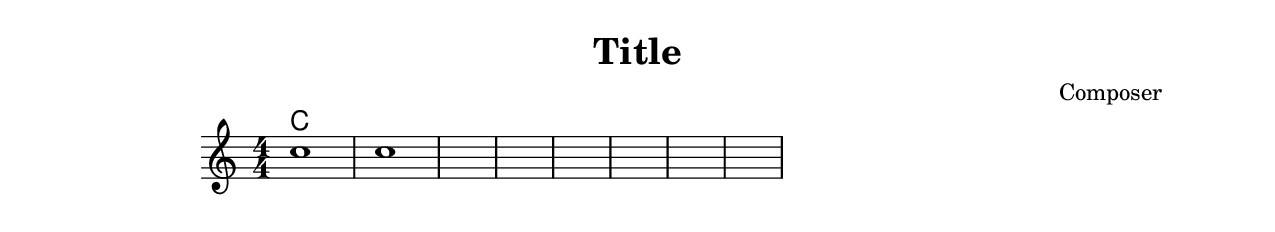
\version "2.23.11"

\include "settings.ily"
verse = \relative c'' {
  c1 |
}

chorus = \relative c'' {
  c1 |
}

melody_verse = \new Voice \with {
  \consists "Pitch_squash_engraver"
} \relative c' {
  \improvisationOn
  \verse
}

melody_chorus = \new Voice \with {
  \consists "Pitch_squash_engraver"
} \relative c' {
  \improvisationOn
  \chorus
}

melody = {
  \verse
  \chorus
}

intro = \chordmode {
  c1  |
}

changes = \chords {
  \intro
}

key_and_time = {
  \key c \major
  \time 4/4
}

verse = {
  s1 * 4 |
}

chorus = {
  s1 * 4 |
}

structure = {
  \key_and_time
  \verse
  \chorus
}


\header {
  title = "Title"
  composer = "Composer"
}

melody = \new Staff {
  <<
    \melody
    \structure
  >>
}

\score {
  <<
    \numericTimeSignature
    \changes
    \melody
  >>
}
